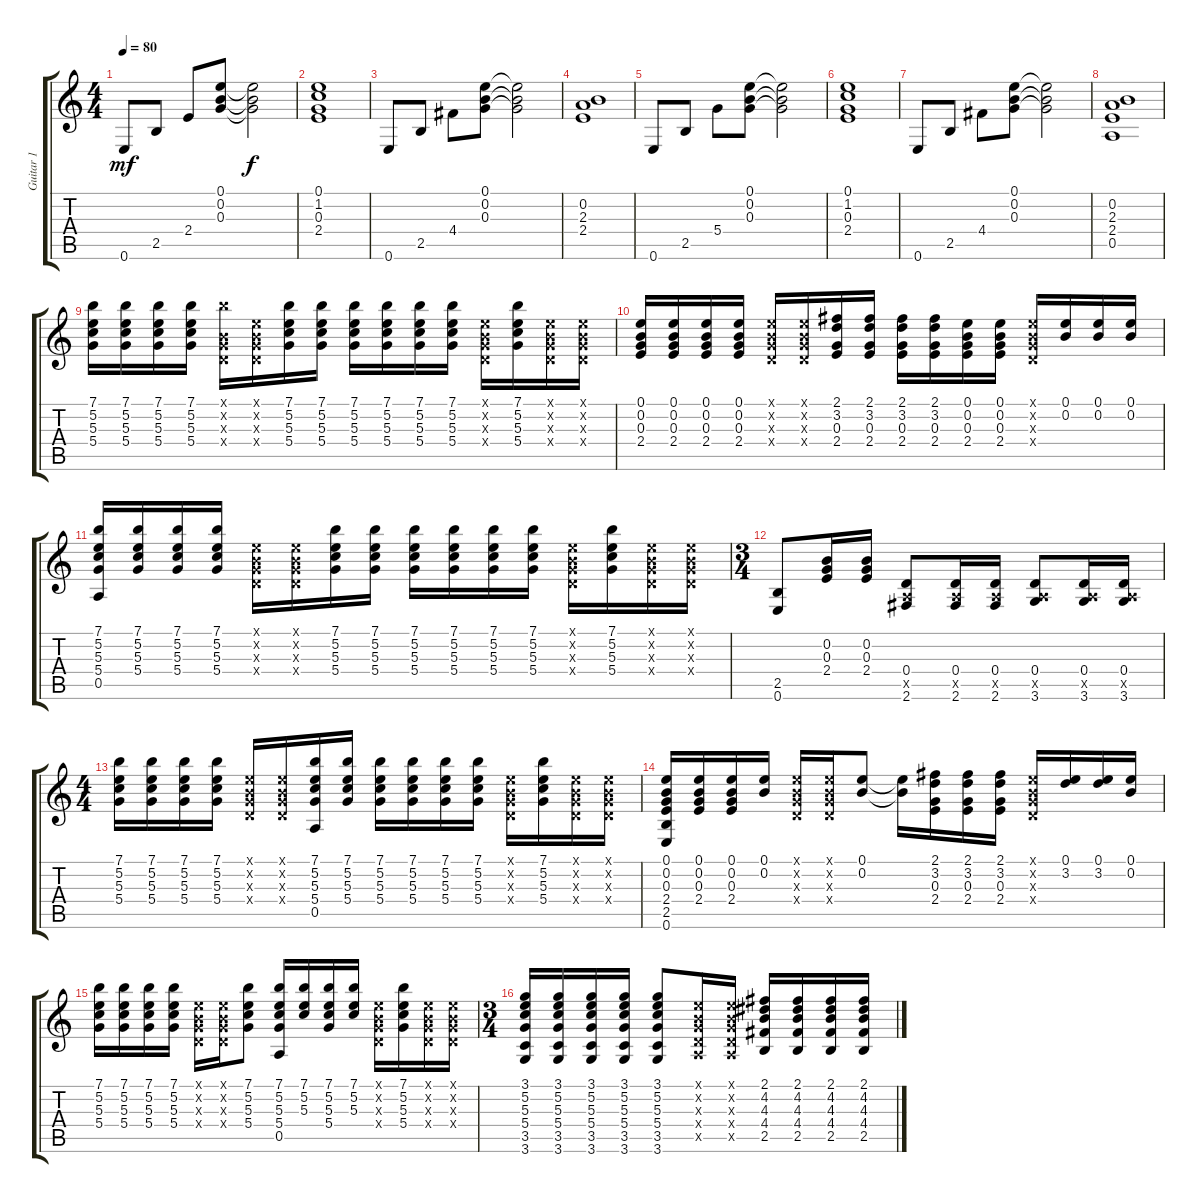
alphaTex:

\track ("Guitar 1" "Guitar 1") {instrument acousticguitarnylon}
\staff {score tabs}
\tuning (E4 B3 G3 D3 A2 E2) {hide}
\ts (4 4)
\tempo 80
\clef g2
\ks c
0.6.8{dy mf instrument acousticguitarnylon} 2.5.8 2.4.8 (0.1 0.2 0.3).8 (0.1{t} 0.2{t} 0.3{t}).2{dy f} |
(0.1 1.2 0.3 2.4).1 |
0.6.8 2.5.8 4.4.8 (0.1 0.2 0.3).8 (0.1{t} 0.2{t} 0.3{t}).2 |
(0.2 2.3 2.4).1 |
0.6.8 2.5.8 5.4.8 (0.1 0.2 0.3).8 (0.1{t} 0.2{t} 0.3{t}).2 |
(0.1 1.2 0.3 2.4).1 |
0.6.8 2.5.8 4.4.8 (0.1 0.2 0.3).8 (0.1{t} 0.2{t} 0.3{t}).2 |
(0.2 2.3 2.4 0.5).1 |
(7.1 5.2 5.3 5.4).16 (7.1 5.2 5.3 5.4).16 (7.1 5.2 5.3 5.4).16 (7.1 5.2 5.3 5.4).16 (7.1{x} 0.2{x} 0.3{x} 0.4{x}).16 (0.1{x} 0.2{x} 0.3{x} 0.4{x}).16 (7.1 5.2 5.3 5.4).16 (7.1 5.2 5.3 5.4).16 (7.1 5.2 5.3 5.4).16 (7.1 5.2 5.3 5.4).16 (7.1 5.2 5.3 5.4).16 (7.1 5.2 5.3 5.4).16 (0.1{x} 0.2{x} 0.3{x} 0.4{x}).16 (7.1 5.2 5.3 5.4).16 (0.1{x} 0.2{x} 0.3{x} 0.4{x}).16 (0.1{x} 0.2{x} 0.3{x} 0.4{x}).16 |
(0.1 0.2 0.3 2.4).16 (0.1 0.2 0.3 2.4).16 (0.1 0.2 0.3 2.4).16 (0.1 0.2 0.3 2.4).16 (0.1{x} 0.2{x} 0.3{x} 0.4{x}).16 (0.1{x} 0.2{x} 0.3{x} 0.4{x}).16 (2.1 3.2 0.3 2.4).16 (2.1 3.2 0.3 2.4).16 (2.1 3.2 0.3 2.4).16 (2.1 3.2 0.3 2.4).16 (0.1 0.2 0.3 2.4).16 (0.1 0.2 0.3 2.4).16 (0.1{x} 0.2{x} 0.3{x} 0.4{x}).16 (0.1 0.2).16 (0.1 0.2).16 (0.1 0.2).16 |
(7.1 5.2 5.3 5.4 0.5).16 (7.1 5.2 5.3 5.4).16 (7.1 5.2 5.3 5.4).16 (7.1 5.2 5.3 5.4).16 (0.1{x} 0.2{x} 0.3{x} 0.4{x}).16 (0.1{x} 0.2{x} 0.3{x} 0.4{x}).16 (7.1 5.2 5.3 5.4).16 (7.1 5.2 5.3 5.4).16 (7.1 5.2 5.3 5.4).16 (7.1 5.2 5.3 5.4).16 (7.1 5.2 5.3 5.4).16 (7.1 5.2 5.3 5.4).16 (0.1{x} 0.2{x} 0.3{x} 0.4{x}).16 (7.1 5.2 5.3 5.4).16 (0.1{x} 0.2{x} 0.3{x} 0.4{x}).16 (0.1{x} 0.2{x} 0.3{x} 0.4{x}).16 |
\ts (3 4)
(2.5 0.6).8 (0.2 0.3 2.4).16 (0.2 0.3 2.4).16 (0.4 0.5{x} 2.6).8 (0.4 0.5{x} 2.6).16 (0.4 0.5{x} 2.6).16 (0.4 0.5{x} 3.6).8 (0.4 0.5{x} 3.6).16 (0.4 0.5{x} 3.6).16 |
\ts (4 4)
(7.1 5.2 5.3 5.4).16 (7.1 5.2 5.3 5.4).16 (7.1 5.2 5.3 5.4).16 (7.1 5.2 5.3 5.4).16 (0.1{x} 0.2{x} 0.3{x} 0.4{x}).16 (0.1{x} 0.2{x} 0.3{x} 0.4{x}).16 (7.1 5.2 5.3 5.4 0.5).16 (7.1 5.2 5.3 5.4).16 (7.1 5.2 5.3 5.4).16 (7.1 5.2 5.3 5.4).16 (7.1 5.2 5.3 5.4).16 (7.1 5.2 5.3 5.4).16 (0.1{x} 0.2{x} 0.3{x} 0.4{x}).16 (7.1 5.2 5.3 5.4).16 (0.1{x} 0.2{x} 0.3{x} 0.4{x}).16 (0.1{x} 0.2{x} 0.3{x} 0.4{x}).16 |
(0.1 0.2 0.3 2.4 2.5 0.6).16 (0.1 0.2 0.3 2.4).16 (0.1 0.2 0.3 2.4).16 (0.1 0.2).16 (0.1{x} 0.2{x} 0.3{x} 0.4{x}).16 (0.1{x} 0.2{x} 0.3{x} 0.4{x}).16 (0.1 0.2).8 (0.1{t} 0.2{t}).16 (2.1 3.2 0.3 2.4).16 (2.1 3.2 0.3 2.4).16 (2.1 3.2 0.3 2.4).16 (0.1{x} 0.2{x} 0.3{x} 0.4{x}).16 (0.1 3.2).16 (0.1 3.2).16 (0.1 0.2).16 |
(7.1 5.2 5.3 5.4).16 (7.1 5.2 5.3 5.4).16 (7.1 5.2 5.3 5.4).16 (7.1 5.2 5.3 5.4).16 (0.1{x} 0.2{x} 0.3{x} 0.4{x}).16 (0.1{x} 0.2{x} 0.3{x} 0.4{x}).16 (7.1 5.2 5.3 5.4).8 (7.1 5.2 5.3 5.4 0.5).16 (7.1 5.2 5.3).16 (7.1 5.2 5.3 5.4).16 (7.1 5.2 5.3).16 (0.1{x} 0.2{x} 0.3{x} 0.4{x}).16 (7.1 5.2 5.3 5.4).16 (0.1{x} 0.2{x} 0.3{x} 0.4{x}).16 (0.1{x} 0.2{x} 0.3{x} 0.4{x}).16 |
\ts (3 4)
(3.1 5.2 5.3 5.4 3.5 3.6).16 (3.1 5.2 5.3 5.4 3.5 3.6).16 (3.1 5.2 5.3 5.4 3.5 3.6).16 (3.1 5.2 5.3 5.4 3.5 3.6).16 (3.1 5.2 5.3 5.4 3.5 3.6).8 (0.1{x} 0.2{x} 0.3{x} 0.4{x} 0.5{x}).16 (0.1{x} 0.2{x} 0.3{x} 0.4{x} 0.5{x}).16 (2.1 4.2 4.3 4.4 2.5).16 (2.1 4.2 4.3 4.4 2.5).16 (2.1 4.2 4.3 4.4 2.5).16 (2.1 4.2 4.3 4.4 2.5).16
